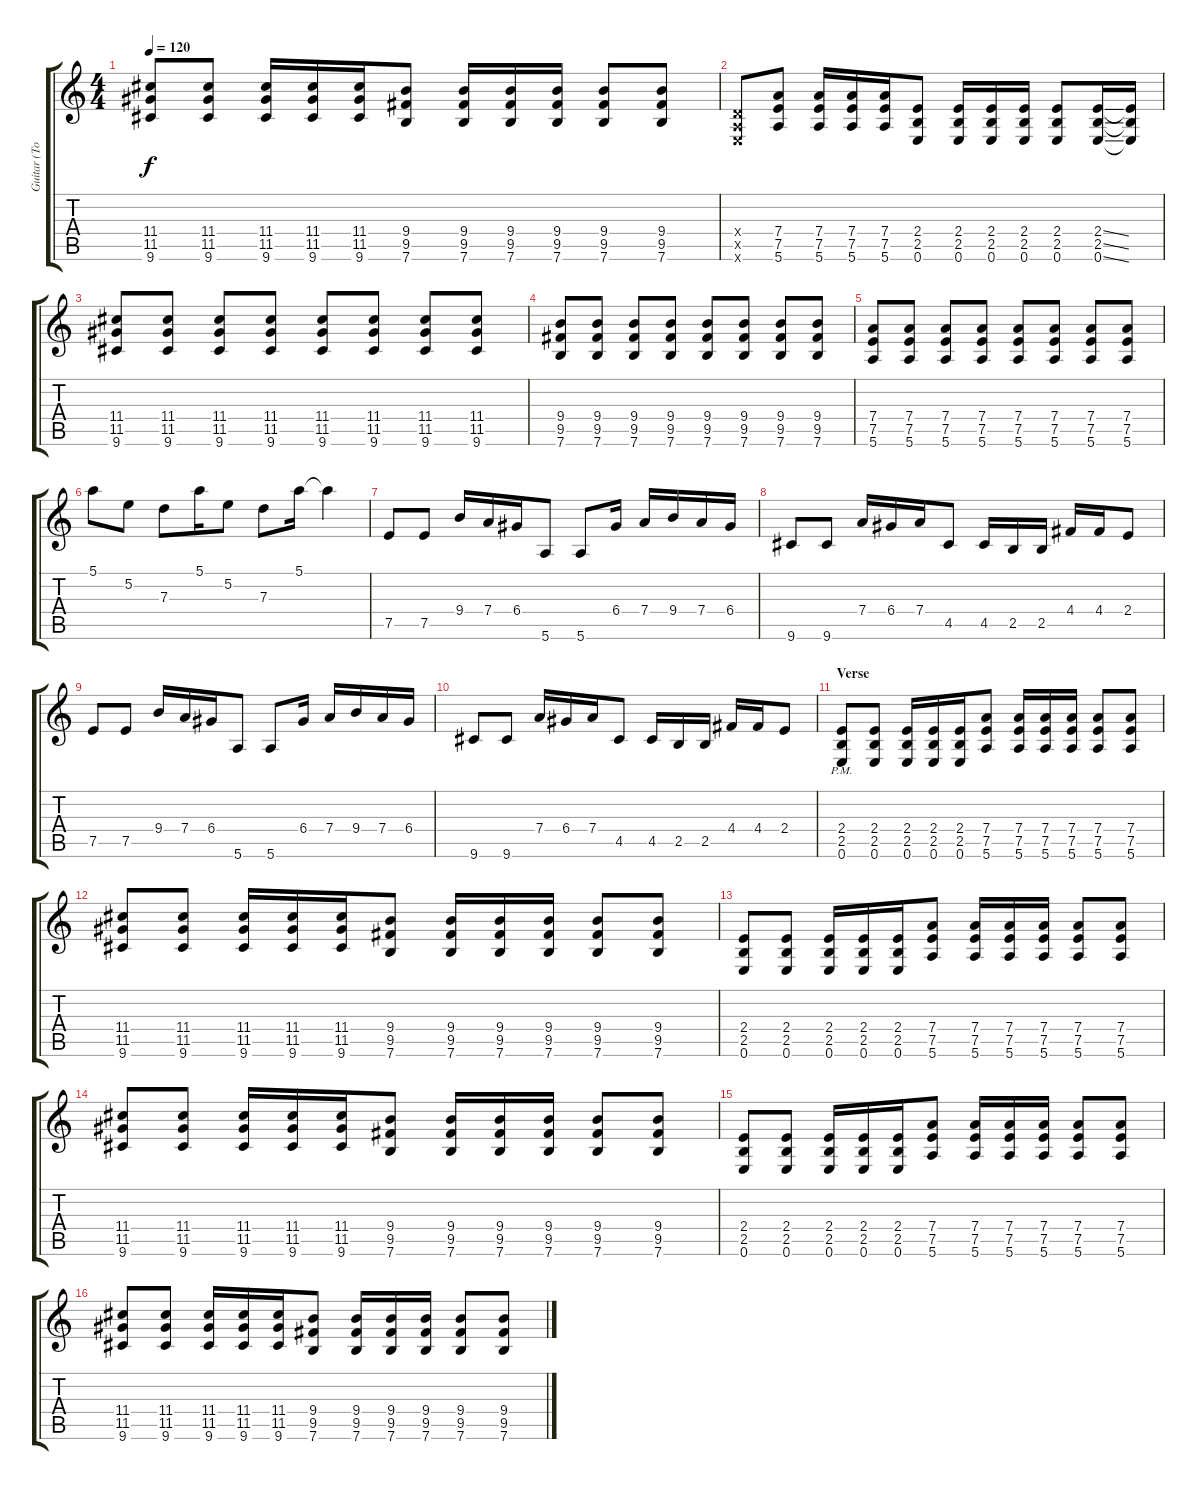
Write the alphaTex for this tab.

\track ("Guitar (Tom DeLonge)" "Guitar (To") {instrument overdrivenguitar}
\staff {score tabs}
\tuning (E4 B3 G3 D3 A2 E2) {hide}
\ts (4 4)
\tempo 120
\clef g2
\ks c
(11.4 11.5 9.6).8{dy f} (11.4 11.5 9.6).8 (11.4 11.5 9.6).16 (11.4 11.5 9.6).16 (11.4 11.5 9.6).16 (9.4 9.5 7.6).8 (9.4 9.5 7.6).16 (9.4 9.5 7.6).16 (9.4 9.5 7.6).16 (9.4 9.5 7.6).8 (9.4 9.5 7.6).8 |
(0.4{x} 0.5{x} 0.6{x}).8 (7.4 7.5 5.6).8 (7.4 7.5 5.6).16 (7.4 7.5 5.6).16 (7.4 7.5 5.6).16 (2.4 2.5 0.6).8 (2.4 2.5 0.6).16 (2.4 2.5 0.6).16 (2.4 2.5 0.6).16 (2.4 2.5 0.6).8 (2.4{ss} 2.5{ss} 0.6{ss}).16 (2.4{t} 2.5{t} 0.6{t}).16 |
(11.4 11.5 9.6).8 (11.4 11.5 9.6).8 (11.4 11.5 9.6).8 (11.4 11.5 9.6).8 (11.4 11.5 9.6).8 (11.4 11.5 9.6).8 (11.4 11.5 9.6).8 (11.4 11.5 9.6).8 |
(9.4 9.5 7.6).8 (9.4 9.5 7.6).8 (9.4 9.5 7.6).8 (9.4 9.5 7.6).8 (9.4 9.5 7.6).8 (9.4 9.5 7.6).8 (9.4 9.5 7.6).8 (9.4 9.5 7.6).8 |
(7.4 7.5 5.6).8 (7.4 7.5 5.6).8 (7.4 7.5 5.6).8 (7.4 7.5 5.6).8 (7.4 7.5 5.6).8 (7.4 7.5 5.6).8 (7.4 7.5 5.6).8 (7.4 7.5 5.6).8 |
5.1.8 5.2.8 7.3.8 5.1.16 5.2.8 7.3.8 5.1.16 5.1{t}.4 |
7.5.8 7.5.8 9.4.16 7.4.16 6.4.16 5.6.8 5.6.8 6.4.16 7.4.16 9.4.16 7.4.16 6.4.16 |
9.6.8 9.6.8 7.4.16 6.4.16 7.4.16 4.5.8 4.5.16 2.5.16 2.5.16 4.4.16 4.4.16 2.4.8 |
7.5.8 7.5.8 9.4.16 7.4.16 6.4.16 5.6.8 5.6.8 6.4.16 7.4.16 9.4.16 7.4.16 6.4.16 |
9.6.8 9.6.8 7.4.16 6.4.16 7.4.16 4.5.8 4.5.16 2.5.16 2.5.16 4.4.16 4.4.16 2.4.8 |
\section ("" "Verse")
(2.4{pm} 2.5 0.6).8 (2.4 2.5 0.6).8 (2.4 2.5 0.6).16 (2.4 2.5 0.6).16 (2.4 2.5 0.6).16 (7.4 7.5 5.6).8 (7.4 7.5 5.6).16 (7.4 7.5 5.6).16 (7.4 7.5 5.6).16 (7.4 7.5 5.6).8 (7.4 7.5 5.6).8 |
(11.4 11.5 9.6).8 (11.4 11.5 9.6).8 (11.4 11.5 9.6).16 (11.4 11.5 9.6).16 (11.4 11.5 9.6).16 (9.4 9.5 7.6).8 (9.4 9.5 7.6).16 (9.4 9.5 7.6).16 (9.4 9.5 7.6).16 (9.4 9.5 7.6).8 (9.4 9.5 7.6).8 |
(2.4 2.5 0.6).8 (2.4 2.5 0.6).8 (2.4 2.5 0.6).16 (2.4 2.5 0.6).16 (2.4 2.5 0.6).16 (7.4 7.5 5.6).8 (7.4 7.5 5.6).16 (7.4 7.5 5.6).16 (7.4 7.5 5.6).16 (7.4 7.5 5.6).8 (7.4 7.5 5.6).8 |
(11.4 11.5 9.6).8 (11.4 11.5 9.6).8 (11.4 11.5 9.6).16 (11.4 11.5 9.6).16 (11.4 11.5 9.6).16 (9.4 9.5 7.6).8 (9.4 9.5 7.6).16 (9.4 9.5 7.6).16 (9.4 9.5 7.6).16 (9.4 9.5 7.6).8 (9.4 9.5 7.6).8 |
(2.4 2.5 0.6).8 (2.4 2.5 0.6).8 (2.4 2.5 0.6).16 (2.4 2.5 0.6).16 (2.4 2.5 0.6).16 (7.4 7.5 5.6).8 (7.4 7.5 5.6).16 (7.4 7.5 5.6).16 (7.4 7.5 5.6).16 (7.4 7.5 5.6).8 (7.4 7.5 5.6).8 |
(11.4 11.5 9.6).8 (11.4 11.5 9.6).8 (11.4 11.5 9.6).16 (11.4 11.5 9.6).16 (11.4 11.5 9.6).16 (9.4 9.5 7.6).8 (9.4 9.5 7.6).16 (9.4 9.5 7.6).16 (9.4 9.5 7.6).16 (9.4 9.5 7.6).8 (9.4 9.5 7.6).8
